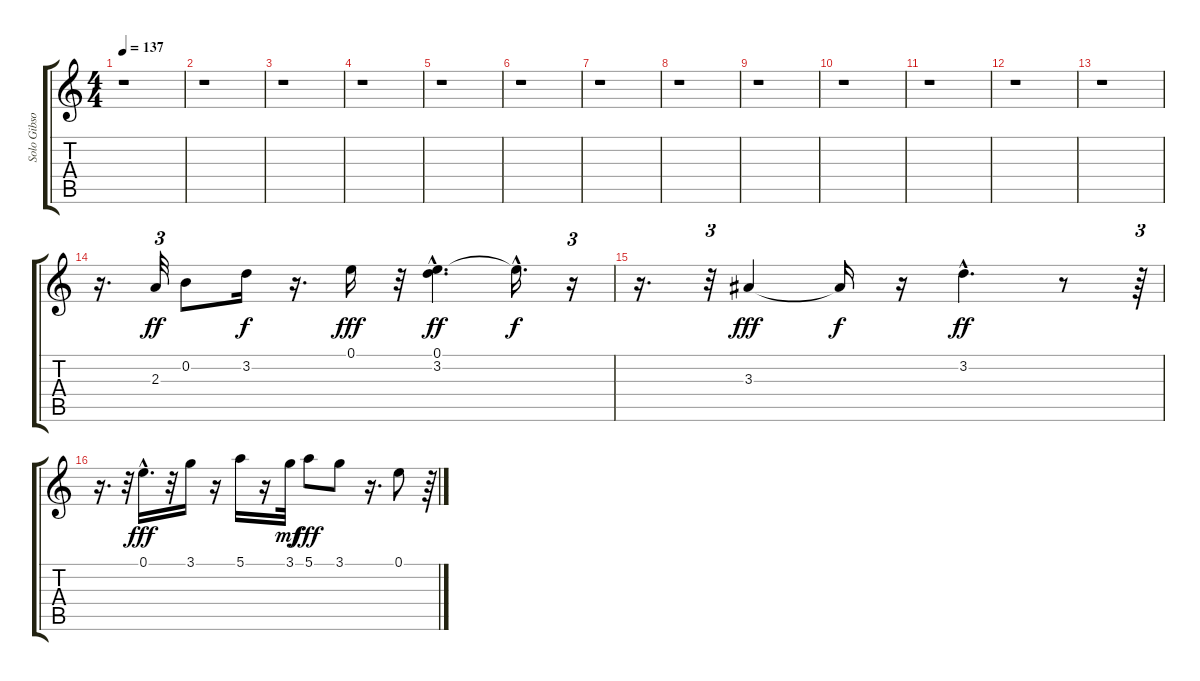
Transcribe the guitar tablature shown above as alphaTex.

\track ("Solo Gibson" "Solo Gibso") {instrument distortionguitar}
\staff {score tabs}
\tuning (E4 B3 G3 D3 A2 E2) {hide}
\ts (4 4)
\tempo 137
\clef g2
\ks c
r.1{dy f} |
r.1 |
r.1 |
r.1 |
r.1 |
r.1 |
r.1 |
r.1 |
r.1 |
r.1 |
r.1 |
r.1 |
r.1 |
r.16{d} 2.3.32{tu (3 2) dy ff} 0.2.8 3.2.16{dy f} r.16{d} 0.1.16{dy fff} r.32 (0.1{hac} 3.2{hac}).4{d dy ff} 0.1{hac t}.16{d dy f} r.16{tu (3 2)} |
r.16{d} r.32{tu (3 2)} 3.3.4{dy fff} 3.3{t}.16{dy f} r.16 3.2{hac}.4{d dy ff} r.8 r.64{tu (3 2)} |
r.16{d} r.32{tu (3 2)} 0.1{hac}.16{d dy fff} r.32 3.1.16 r.16 5.1.16 r.16 3.1.32{dy mf} 5.1.8{dy fff} 3.1.8 r.16{d} 0.1.8 r.64{tu (3 2)}
